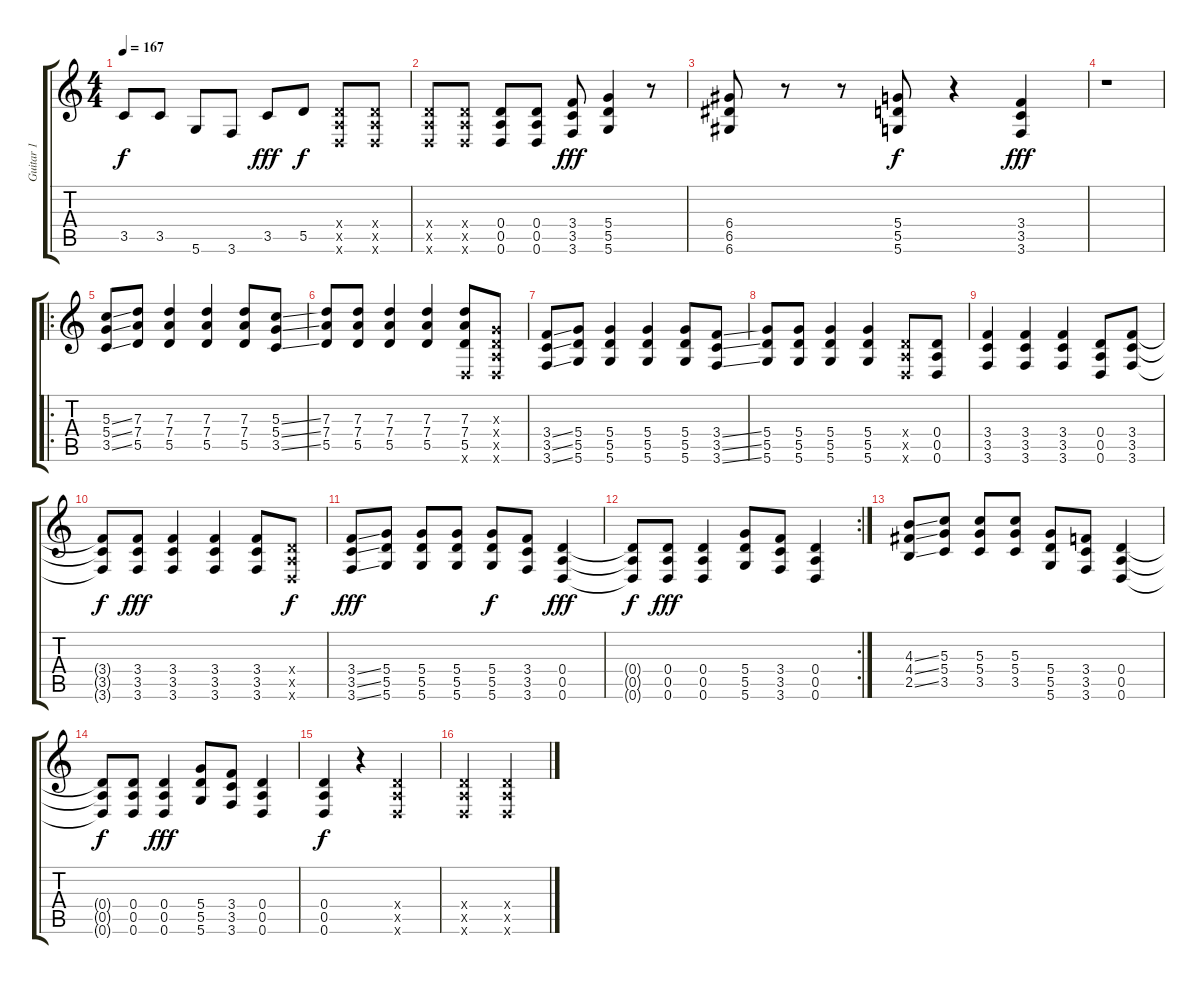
\track ("Guitar 1" "Guitar 1") {instrument acousticguitarsteel}
\staff {score tabs}
\tuning (E4 B3 G3 D3 A2 D2) {hide}
\ts (4 4)
\tempo 167
\clef g2
\ks c
3.5{t}.8{dy f} 3.5.8 5.6.8 3.6.8 3.5.8{dy fff} 5.5.8{dy f} (0.4{x} 0.5{x} 0.6{x}).8 (0.4{x} 0.5{x} 0.6{x}).8 |
(0.4{x} 0.5{x} 0.6{x}).8 (0.4{x} 0.5{x} 0.6{x}).8 (0.4 0.5 0.6).8 (0.4 0.5 0.6).8 (3.4 3.5 3.6).8{dy fff} (5.4 5.5 5.6).4 r.8 |
(6.4 6.5 6.6).8 r.8 r.8 (5.4 5.5 5.6).8{dy f} r.4 (3.4 3.5 3.6).4{dy fff} |
r.1 |
\ro
(5.3{ss} 5.4{ss} 3.5{ss}).8 (7.3 7.4 5.5).8 (7.3 7.4 5.5).4 (7.3 7.4 5.5).4 (7.3 7.4 5.5).8 (5.3{ss} 5.4{ss} 3.5{ss}).8 |
(7.3 7.4 5.5).8 (7.3 7.4 5.5).8 (7.3 7.4 5.5).4 (7.3 7.4 5.5).4 (7.3 7.4 5.5 0.6{x}).8 (0.3{x} 0.4{x} 0.5{x} 0.6{x}).8 |
(3.4{ss} 3.5{ss} 3.6{ss}).8 (5.4 5.5 5.6).8 (5.4 5.5 5.6).4 (5.4 5.5 5.6).4 (5.4 5.5 5.6).8 (3.4{ss} 3.5{ss} 3.6{ss}).8 |
(5.4 5.5 5.6).8 (5.4 5.5 5.6).8 (5.4 5.5 5.6).4 (5.4 5.5 5.6).4 (0.4{x} 0.5{x} 0.6{x}).8 (0.4 0.5 0.6).8 |
(3.4 3.5 3.6).4 (3.4 3.5 3.6).4 (3.4 3.5 3.6).4 (0.4 0.5 0.6).8 (3.4 3.5 3.6).8 |
(3.4{t} 3.5{t} 3.6{t}).8{dy f} (3.4 3.5 3.6).8{dy fff} (3.4 3.5 3.6).4 (3.4 3.5 3.6).4 (3.4 3.5 3.6).8 (0.4{x} 0.5{x} 0.6{x}).8{dy f} |
(3.4{ss} 3.5{ss} 3.6{ss}).8{dy fff} (5.4 5.5 5.6).8 (5.4 5.5 5.6).8 (5.4 5.5 5.6).8 (5.4 5.5 5.6).8{dy f} (3.4 3.5 3.6).8 (0.4 0.5 0.6).4{dy fff} |
\rc 2
(0.4{t} 0.5{t} 0.6{t}).8{dy f} (0.4 0.5 0.6).8{dy fff} (0.4 0.5 0.6).4 (5.4 5.5 5.6).8 (3.4 3.5 3.6).8 (0.4 0.5 0.6).4 |
(4.3{ss} 4.4{ss} 2.5{ss}).8 (5.3 5.4 3.5).8 (5.3 5.4 3.5).8 (5.3 5.4 3.5).8 (5.4 5.5 5.6).8 (3.4 3.5 3.6).8 (0.4 0.5 0.6).4 |
(0.4{t} 0.5{t} 0.6{t}).8{dy f} (0.4 0.5 0.6).8 (0.4 0.5 0.6).4{dy fff} (5.4 5.5 5.6).8 (3.4 3.5 3.6).8 (0.4 0.5 0.6).4 |
(0.4 0.5 0.6).4{dy f} r.4 (0.4{x} 0.5{x} 0.6{x}).2 |
(0.4{x} 0.5{x} 0.6{x}).2 (0.4{x} 0.5{x} 0.6{x}).2
